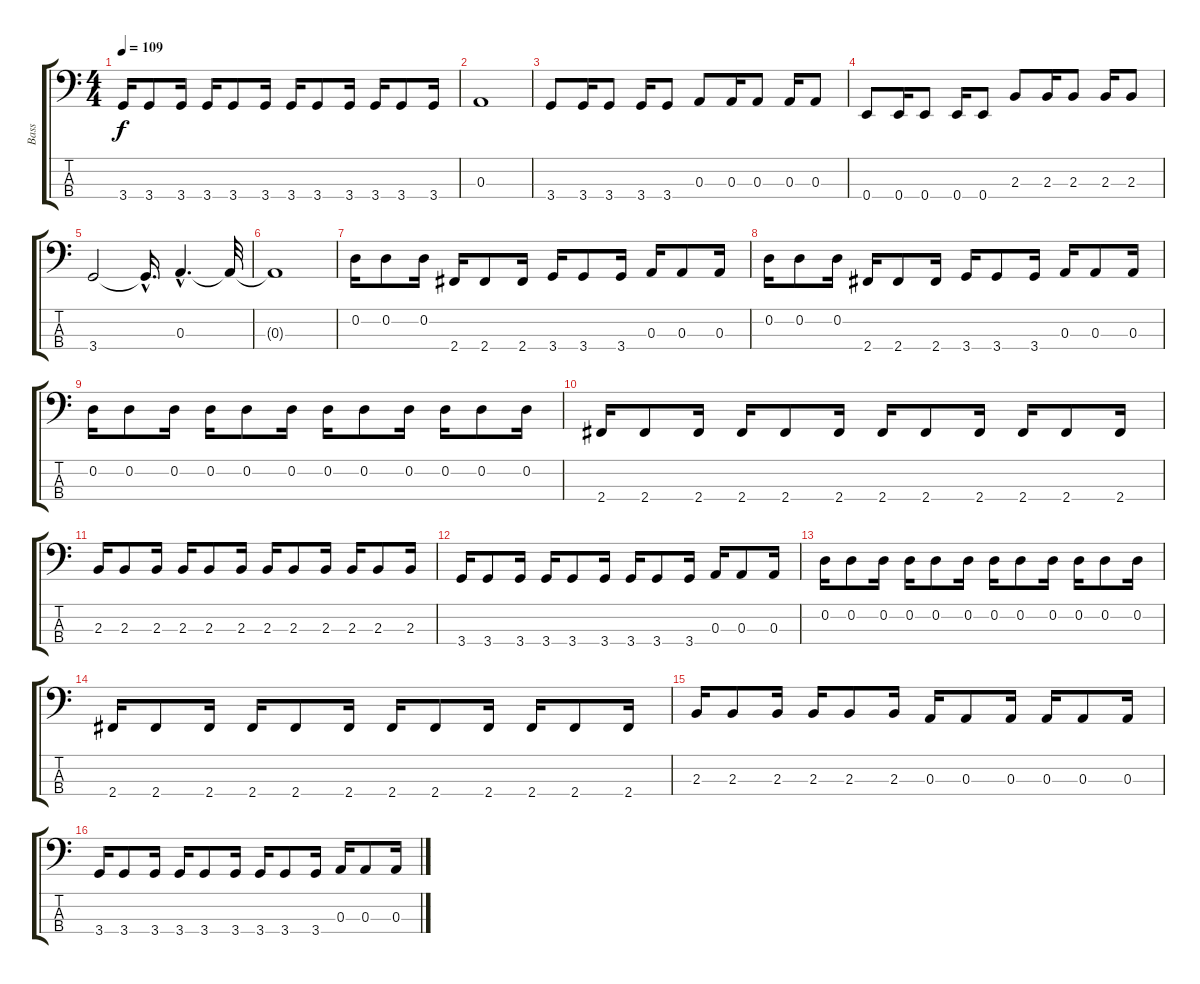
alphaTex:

\track ("Bass" "Bass") {instrument electricbasspick}
\staff {score tabs}
\tuning (G2 D2 A1 E1) {hide}
\ts (4 4)
\tempo 109
\clef f4
\ks c
3.4.16{dy f} 3.4.8 3.4.16 3.4.16 3.4.8 3.4.16 3.4.16 3.4.8 3.4.16 3.4.16 3.4.8 3.4.16 |
0.3.1 |
3.4.8 3.4.16 3.4.8 3.4.16 3.4.8 0.3.8 0.3.16 0.3.8 0.3.16 0.3.8 |
0.4.8 0.4.16 0.4.8 0.4.16 0.4.8 2.3.8 2.3.16 2.3.8 2.3.16 2.3.8 |
3.4.2 3.4{hac t}.16{d} 0.3{hac}.4{d} 0.3{t}.32 |
0.3{t}.1 |
0.2.16 0.2.8 0.2.16 2.4.16 2.4.8 2.4.16 3.4.16 3.4.8 3.4.16 0.3.16 0.3.8 0.3.16 |
0.2.16 0.2.8 0.2.16 2.4.16 2.4.8 2.4.16 3.4.16 3.4.8 3.4.16 0.3.16 0.3.8 0.3.16 |
0.2.16 0.2.8 0.2.16 0.2.16 0.2.8 0.2.16 0.2.16 0.2.8 0.2.16 0.2.16 0.2.8 0.2.16 |
2.4.16 2.4.8 2.4.16 2.4.16 2.4.8 2.4.16 2.4.16 2.4.8 2.4.16 2.4.16 2.4.8 2.4.16 |
2.3.16 2.3.8 2.3.16 2.3.16 2.3.8 2.3.16 2.3.16 2.3.8 2.3.16 2.3.16 2.3.8 2.3.16 |
3.4.16 3.4.8 3.4.16 3.4.16 3.4.8 3.4.16 3.4.16 3.4.8 3.4.16 0.3.16 0.3.8 0.3.16 |
0.2.16 0.2.8 0.2.16 0.2.16 0.2.8 0.2.16 0.2.16 0.2.8 0.2.16 0.2.16 0.2.8 0.2.16 |
2.4.16 2.4.8 2.4.16 2.4.16 2.4.8 2.4.16 2.4.16 2.4.8 2.4.16 2.4.16 2.4.8 2.4.16 |
2.3.16 2.3.8 2.3.16 2.3.16 2.3.8 2.3.16 0.3.16 0.3.8 0.3.16 0.3.16 0.3.8 0.3.16 |
3.4.16 3.4.8 3.4.16 3.4.16 3.4.8 3.4.16 3.4.16 3.4.8 3.4.16 0.3.16 0.3.8 0.3.16
